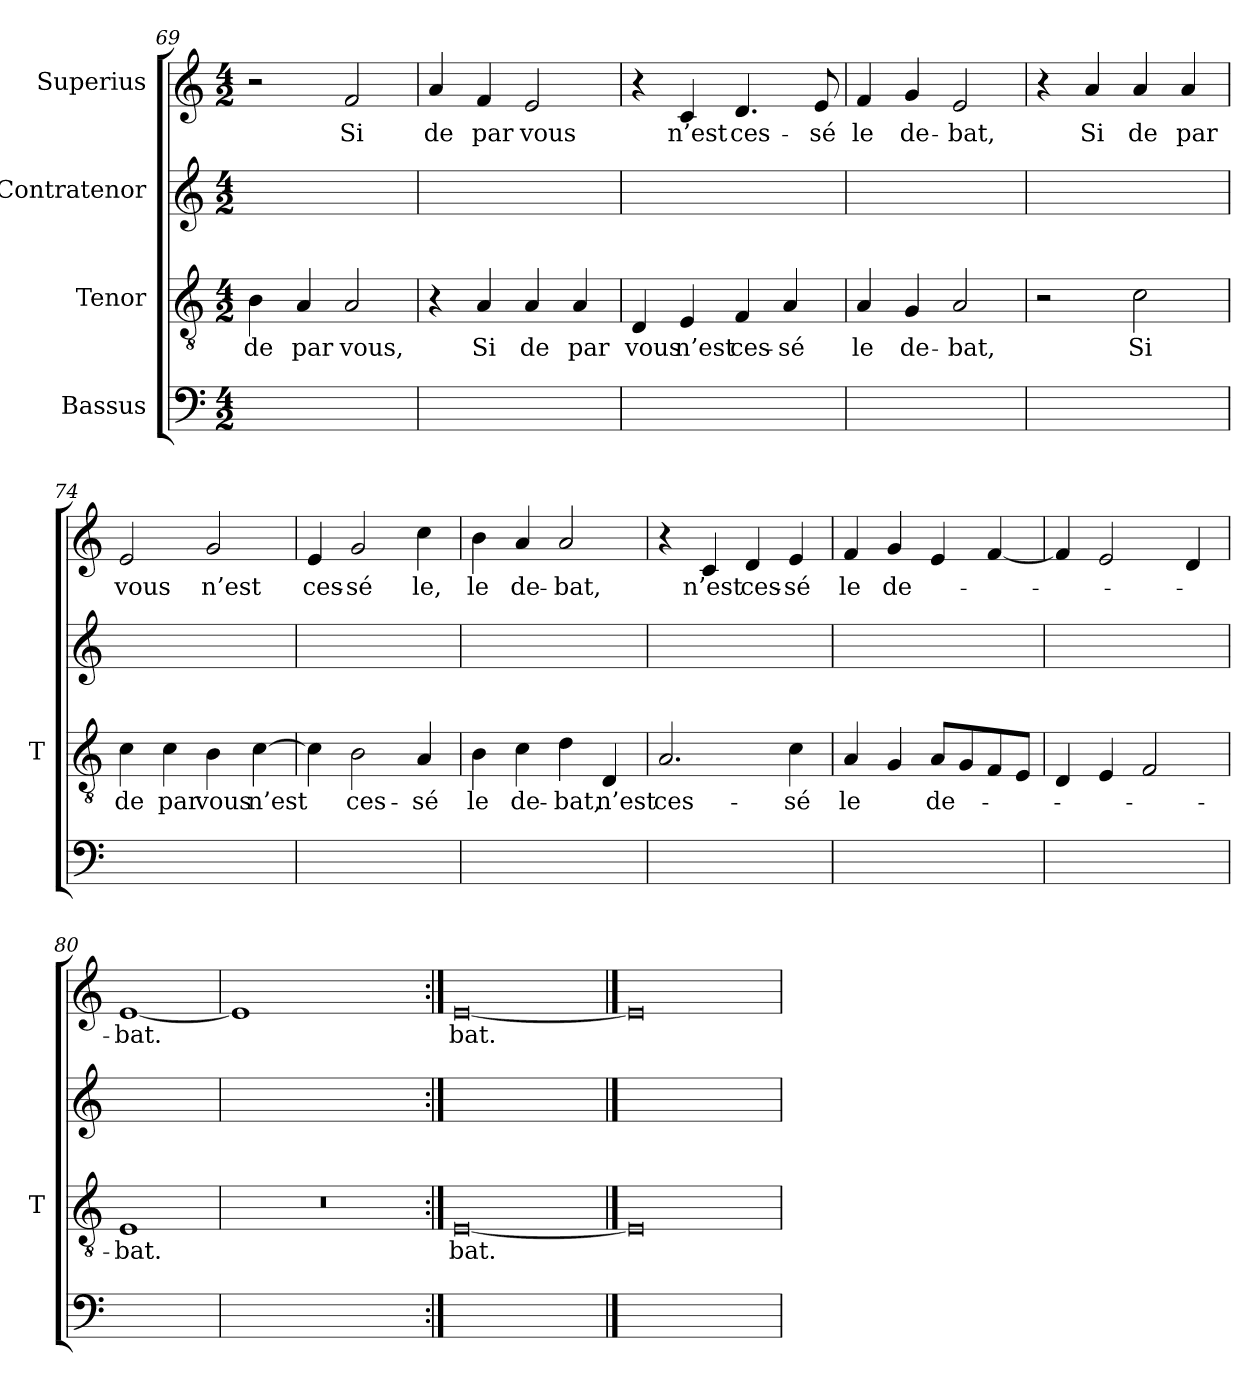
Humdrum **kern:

**kern	**kern	**text	**kern	**kern	**text
*part4	*part3	*part3	*part2	*part1	*part1
*staff4	*staff3	*staff3	*staff2	*staff1	*staff1
*I"Bassus	*I"Tenor	*	*I"Contratenor	*I"Superius	*
*	*I'T	*	*	*	*
*clefF4	*clefGv2	*	*clefG2	*clefG2	*
*k[]	*k[]	*	*k[]	*k[]	*
*M4/2	*M4/2	*	*M4/2	*M4/2	*
=69	=69	=69	=69	=69	=69
1ryy	4B	-de	1ryy	2r	.
.	4A	-par	.	.	.
.	2A	-vous,	.	2f	-Si
=70	=70	=70	=70	=70	=70
1ryy	4r	.	1ryy	4a	-de
.	4A	-Si	.	4f	-par
.	4A	-de	.	2e	-vous
.	4A	-par	.	.	.
=71	=71	=71	=71	=71	=71
1ryy	4D	-vous	1ryy	4r	.
.	4E	-n’est	.	4c	-n’est
.	4F	ces-	.	4.d	ces-
.	4A	-sé	.	.	.
.	.	.	.	8e	-sé
=72	=72	=72	=72	=72	=72
1ryy	4A	-le	1ryy	4f	-le
.	4G	de-	.	4g	de-
.	2A	-bat,	.	2e	-bat,
=73	=73	=73	=73	=73	=73
1ryy	2r	.	1ryy	4r	.
.	.	.	.	4a	-Si
.	2c	-Si	.	4a	-de
.	.	.	.	4a	-par
=74	=74	=74	=74	=74	=74
1ryy	4c	-de	1ryy	2e	-vous
.	4c	-par	.	.	.
.	4B	-vous	.	2g	-n’est
.	[4c	-n’est	.	.	.
=75	=75	=75	=75	=75	=75
1ryy	4c]	.	1ryy	4e	ces-
.	2B	ces-	.	2g	-sé
.	4A	-sé	.	4cc	-le,
=76	=76	=76	=76	=76	=76
1ryy	4B	-le	1ryy	4b	-le
.	4c	de-	.	4a	de-
.	4d	-bat,	.	2a	-bat,
.	4D	-n’est	.	.	.
=77	=77	=77	=77	=77	=77
1ryy	2.A	ces-	1ryy	4r	.
.	.	.	.	4c	-n’est
.	.	.	.	4d	ces-
.	4c	-sé	.	4e	-sé
=78	=78	=78	=78	=78	=78
1ryy	4A	-le	1ryy	4f	-le
.	4G	.	.	4g	de-
.	8AL	de-	.	4e	.
.	8G	.	.	.	.
.	8F	.	.	[4f	.
.	8EJ	.	.	.	.
=79	=79	=79	=79	=79	=79
1ryy	4D	.	1ryy	4f]	.
.	4E	.	.	2e	.
.	2F	.	.	.	.
.	.	.	.	4d	.
=80	=80	=80	=80	=80	=80
1ryy	1E	-bat.	1ryy	[1e	-bat.
=81	=81	=81	=81	=81	=81
0ryy	0r	.	0ryy	1e]	.
.	.	.	.	1ryy	.
=82:|!	=82:|!	=82:|!	=82:|!	=82:|!	=82:|!
0ryy	[0E	-bat.	0ryy	[0e	-bat.
==83	==83	==83	==83	==83	==83
0ryy	0E]	.	0ryy	0e]	.
=	=	=	=	=	=
*-	*-	*-	*-	*-	*-
